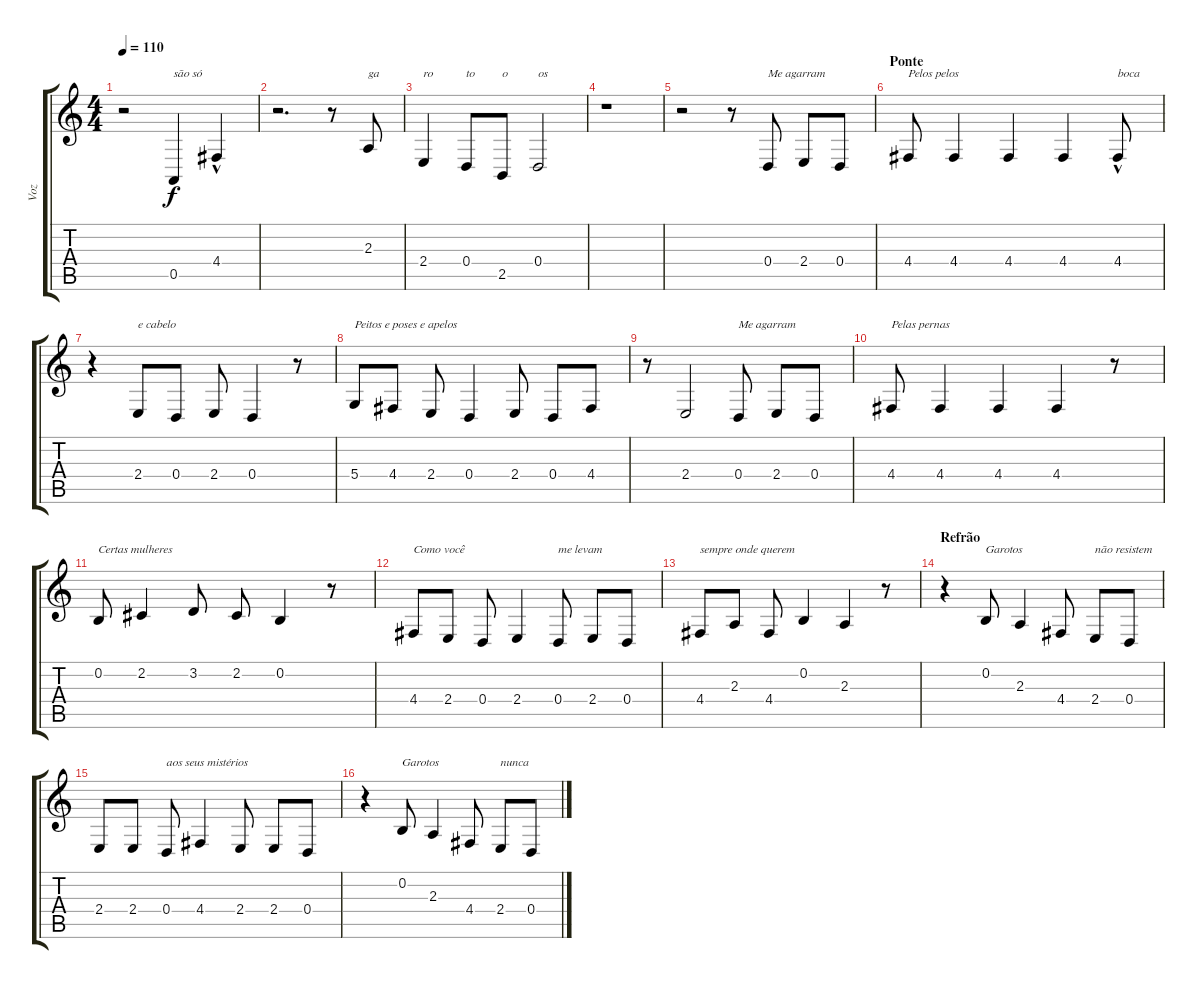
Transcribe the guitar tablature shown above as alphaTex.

\track ("Voz" "Voz") {instrument tuba}
\staff {score tabs}
\tuning (E4 B3 G3 D3 A2 E2) {hide}
\ts (4 4)
\tempo 110
\clef g2
\ks c
r.2{dy f} 0.5.4{txt "são só"} 4.4{hac}.4 |
r.2{d} r.8 2.3.8{txt "ga"} |
2.4.4{txt "ro"} 0.4.8{txt "to"} 2.5.8{txt "o"} 0.4.2{txt "os"} |
r.1 |
r.2 r.8 0.4.8{txt "Me agarram"} 2.4.8 0.4.8 |
\section ("" "Ponte")
4.4.8{txt "Pelos pelos"} 4.4.4 4.4.4 4.4.4 4.4{hac}.8{txt "boca"} |
r.4 2.4.8{txt "e cabelo"} 0.4.8 2.4.8 0.4.4 r.8 |
5.4.8{txt "Peitos e poses e apelos"} 4.4.8 2.4.8 0.4.4 2.4.8 0.4.8 4.4.8 |
r.8 2.4.2 0.4.8{txt "Me agarram"} 2.4.8 0.4.8 |
4.4.8{txt "Pelas pernas"} 4.4.4 4.4.4 4.4.4 r.8 |
0.2.8{txt "Certas mulheres"} 2.2.4 3.2.8 2.2.8 0.2.4 r.8 |
4.4.8{txt "Como você"} 2.4.8 0.4.8 2.4.4 0.4.8{txt "me levam"} 2.4.8 0.4.8 |
4.4.8{txt "sempre onde querem"} 2.3.8 4.4.8 0.2.4 2.3.4 r.8 |
\section ("" "Refrão")
r.4 0.2.8{txt "Garotos"} 2.3.4 4.4.8 2.4.8{txt "não resistem"} 0.4.8 |
2.4.8 2.4.8 0.4.8{txt "aos seus mistérios"} 4.4.4 2.4.8 2.4.8 0.4.8 |
r.4 0.2.8{txt "Garotos"} 2.3.4 4.4.8 2.4.8{txt "nunca"} 0.4.8
